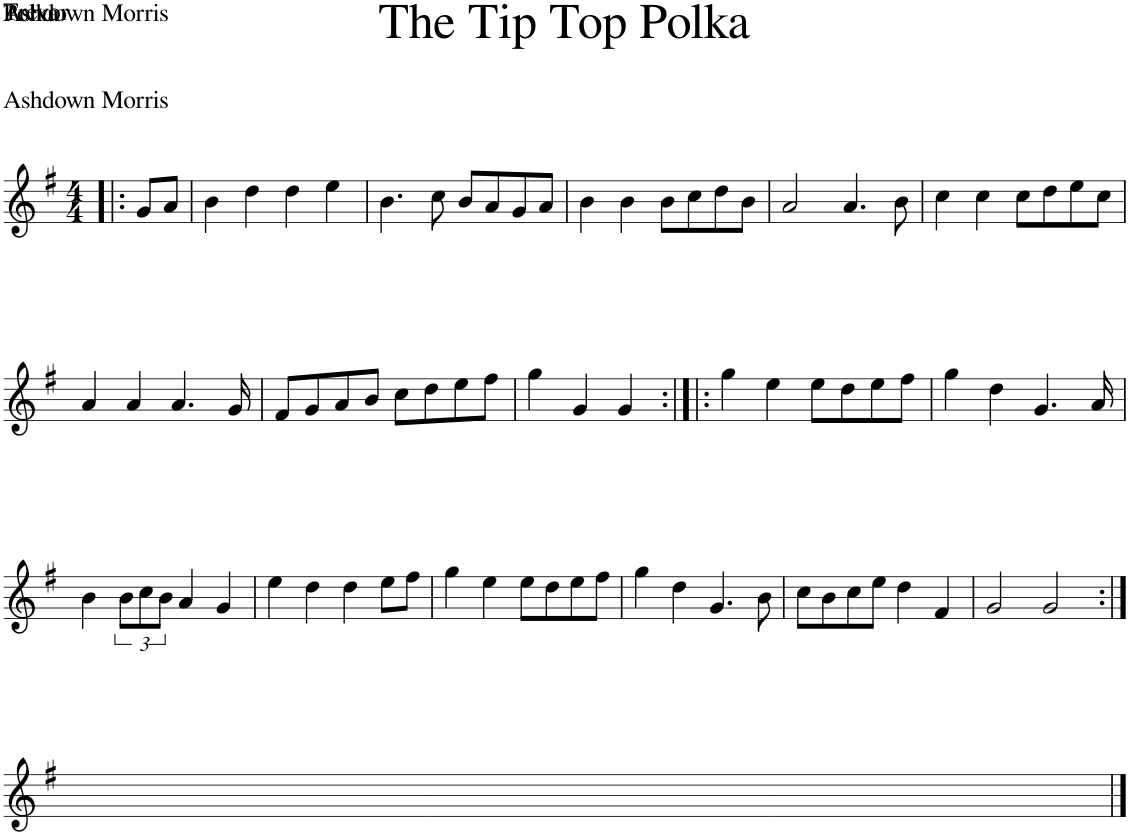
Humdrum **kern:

**kern
*part1
*staff1
*I"1
*clefG2
*k[f#]
*M4/4
=1!|:
8g/L
8a/J
=2
4b\
4dd\
4dd\
4ee\
=3
4.b\
8cc\
8b/L
8a/
8g/
8a/J
=4
4b\
4b\
8b\L
8cc\
8dd\
8b\J
=5
2a/
4.a/
8b\
=6
4cc\
4cc\
8cc\L
8dd\
8ee\
8cc\J
!!LO:LB:g=z
=7
4a/
4a/
4.a/
16g/
=8
8f#/L
8g/
8a/
8b/J
8cc\L
8dd\
8ee\
8ff#\J
=9
4gg\
4g/
4g/
=10:|!|:
4gg\
4ee\
8ee\L
8dd\
8ee\
8ff#\J
=11
4gg\
4dd\
4.g/
16a/
!!LO:LB:g=z
=12
4b\
12b\L
12cc\
12b\J
4a/
4g/
=13
4ee\
4dd\
4dd\
8ee\L
8ff#\J
=14
4gg\
4ee\
8ee\L
8dd\
8ee\
8ff#\J
=15
4gg\
4dd\
4.g/
8b\
=16
8cc\L
8b\
8cc\
8ee\J
4dd\
4f#/
=17
2g/
2g/
!!LO:LB:g=z
=18:|!
1ryy
=19-
1ryy
=20-
1ryy
==
*-
